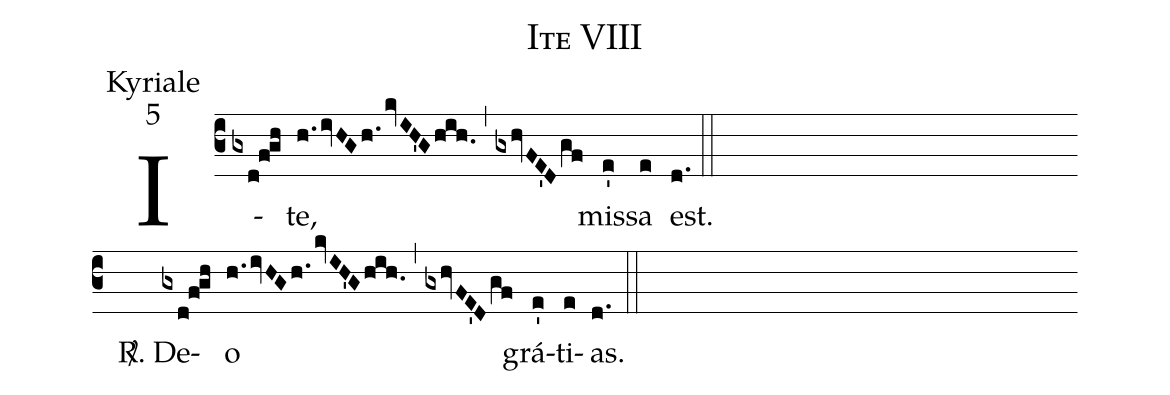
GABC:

name:Ite VIII;
office-part:Kyriale;
mode:5;
%%
(c3) I(gxd!fgh)te,(h.ivHGh.kvIH'Ghih.) (,) (gxhvFE'Dgf) mis(e')sa(e) est.(d.) (::) (Z-)
~~~<sp>R/</sp>. De(gxd!fgh)o(h.ivHGh.kvIH'Ghih.) (,) (gxhvFE'Dgf) grá(e')ti(e)as.(d.) (::)
